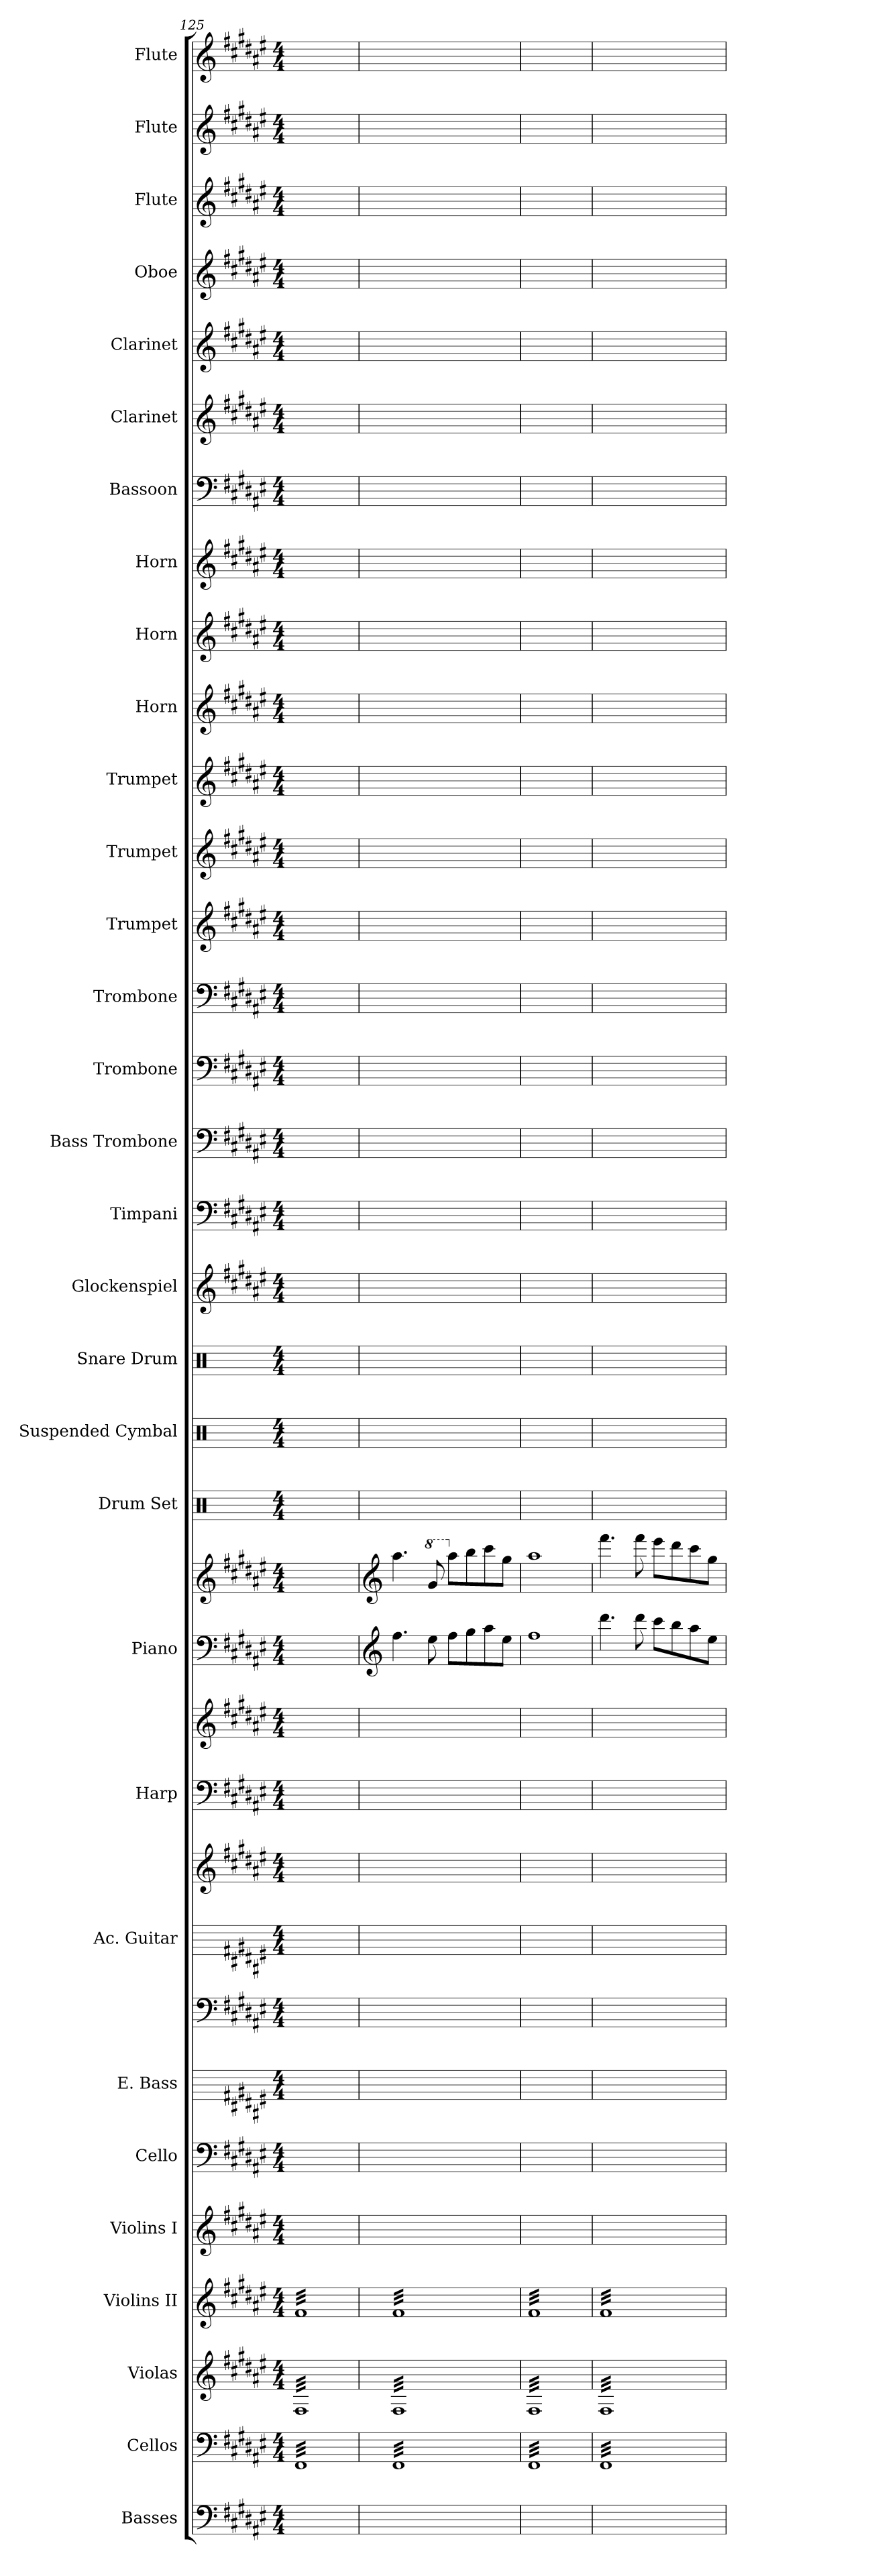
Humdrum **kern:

**kern	**kern	**kern	**kern	**kern	**kern	**kern	**kern	**kern	**kern	**kern	**kern	**kern	**kern	**kern	**kern	**kern	**kern	**kern	**kern	**kern	**kern	**kern	**kern	**kern	**kern	**kern	**kern	**kern	**kern	**kern	**kern	**kern	**kern	**kern
*part31	*part30	*part29	*part28	*part27	*part26	*part25	*part25	*part24	*part24	*part23	*part23	*part22	*part22	*part21	*part20	*part19	*part18	*part17	*part16	*part15	*part14	*part13	*part12	*part11	*part10	*part9	*part8	*part7	*part6	*part5	*part4	*part3	*part2	*part1
*staff35	*staff34	*staff33	*staff32	*staff31	*staff30	*staff29	*staff28	*staff27	*staff26	*staff25	*staff24	*staff23	*staff22	*staff21	*staff20	*staff19	*staff18	*staff17	*staff16	*staff15	*staff14	*staff13	*staff12	*staff11	*staff10	*staff9	*staff8	*staff7	*staff6	*staff5	*staff4	*staff3	*staff2	*staff1
*I"Basses	*I"Cellos	*I"Violas	*I"Violins II	*I"Violins I	*I"Cello	*I"E. Bass	*	*I"Ac. Guitar	*	*I"Harp	*	*I"Piano	*	*I"Drum Set	*I"Suspended Cymbal	*I"Snare Drum	*I"Glockenspiel	*I"Timpani	*I"Bass Trombone	*I"Trombone	*I"Trombone	*I"Trumpet	*I"Trumpet	*I"Trumpet	*I"Horn	*I"Horn	*I"Horn	*I"Bassoon	*I"Clarinet	*I"Clarinet	*I"Oboe	*I"Flute	*I"Flute	*I"Flute
*	*	*	*	*	*	*	*	*	*	*	*	*	*	*	*I'Cym	*I'Sn Dr	*	*	*	*	*	*	*	*	*	*	*	*	*	*	*	*	*	*
*clefF4	*clefF4	*clefG2	*clefG2	*clefG2	*clefF4	*	*clefF4	*	*clefG2	*clefF4	*clefG2	*clefF4	*clefG2	*clefX	*clefX	*clefX	*clefG2	*clefF4	*clefF4	*clefF4	*clefF4	*clefG2	*clefG2	*clefG2	*clefG2	*clefG2	*clefG2	*clefF4	*clefG2	*clefG2	*clefG2	*clefG2	*clefG2	*clefG2
*ITrd7c12	*	*	*	*	*	*ITrd7c12	*ITrd7c12	*ITrd7c12	*ITrd7c12	*	*	*	*	*	*	*	*ITrd-14c-24	*	*	*	*	*	*	*	*	*	*	*	*	*	*	*ITrd-7c-12	*	*
*k[f#c#g#d#a#e#]	*k[f#c#g#d#a#e#]	*k[f#c#g#d#a#e#]	*k[f#c#g#d#a#e#]	*k[f#c#g#d#a#e#]	*k[f#c#g#d#a#e#]	*k[f#c#g#d#a#e#]	*k[f#c#g#d#a#e#]	*k[f#c#g#d#a#e#]	*k[f#c#g#d#a#e#]	*k[f#c#g#d#a#e#]	*k[f#c#g#d#a#e#]	*k[f#c#g#d#a#e#]	*k[f#c#g#d#a#e#]	*	*	*	*k[f#c#g#d#a#e#]	*k[f#c#g#d#a#e#]	*k[f#c#g#d#a#e#]	*k[f#c#g#d#a#e#]	*k[f#c#g#d#a#e#]	*k[f#c#g#d#a#e#]	*k[f#c#g#d#a#e#]	*k[f#c#g#d#a#e#]	*k[f#c#g#d#a#e#]	*k[f#c#g#d#a#e#]	*k[f#c#g#d#a#e#]	*k[f#c#g#d#a#e#]	*k[f#c#g#d#a#e#]	*k[f#c#g#d#a#e#]	*k[f#c#g#d#a#e#]	*k[f#c#g#d#a#e#]	*k[f#c#g#d#a#e#]	*k[f#c#g#d#a#e#]
*F#:	*F#:	*F#:	*F#:	*F#:	*F#:	*F#:	*F#:	*F#:	*F#:	*F#:	*F#:	*F#:	*F#:	*	*	*	*F#:	*F#:	*F#:	*F#:	*F#:	*F#:	*F#:	*F#:	*F#:	*F#:	*F#:	*F#:	*F#:	*F#:	*F#:	*F#:	*F#:	*F#:
*M4/4	*M4/4	*M4/4	*M4/4	*M4/4	*M4/4	*M4/4	*M4/4	*M4/4	*M4/4	*M4/4	*M4/4	*M4/4	*M4/4	*M4/4	*M4/4	*M4/4	*M4/4	*M4/4	*M4/4	*M4/4	*M4/4	*M4/4	*M4/4	*M4/4	*M4/4	*M4/4	*M4/4	*M4/4	*M4/4	*M4/4	*M4/4	*M4/4	*M4/4	*M4/4
=125	=125	=125	=125	=125	=125	=125	=125	=125	=125	=125	=125	=125	=125	=125	=125	=125	=125	=125	=125	=125	=125	=125	=125	=125	=125	=125	=125	=125	=125	=125	=125	=125	=125	=125
*	*tremolo	*	*	*	*	*	*	*	*	*	*	*	*	*	*	*	*	*	*	*	*	*	*	*	*	*	*	*	*	*	*	*	*	*
*	*	*tremolo	*	*	*	*	*	*	*	*	*	*	*	*	*	*	*	*	*	*	*	*	*	*	*	*	*	*	*	*	*	*	*	*
*	*	*	*tremolo	*	*	*	*	*	*	*	*	*	*	*	*	*	*	*	*	*	*	*	*	*	*	*	*	*	*	*	*	*	*	*
1ryy	32FF#LLL	32F#LLL	32f#LLL	1ryy	1ryy	1ryy	1ryy	1ryy	1ryy	1ryy	1ryy	1ryy	1ryy	1ryy	1ryy	1ryy	1ryy	1ryy	1ryy	1ryy	1ryy	1ryy	1ryy	1ryy	1ryy	1ryy	1ryy	1ryy	1ryy	1ryy	1ryy	1ryy	1ryy	1ryy
.	32FF#	32F#	32f#	.	.	.	.	.	.	.	.	.	.	.	.	.	.	.	.	.	.	.	.	.	.	.	.	.	.	.	.	.	.	.
.	32FF#	32F#	32f#	.	.	.	.	.	.	.	.	.	.	.	.	.	.	.	.	.	.	.	.	.	.	.	.	.	.	.	.	.	.	.
.	32FF#	32F#	32f#	.	.	.	.	.	.	.	.	.	.	.	.	.	.	.	.	.	.	.	.	.	.	.	.	.	.	.	.	.	.	.
.	32FF#	32F#	32f#	.	.	.	.	.	.	.	.	.	.	.	.	.	.	.	.	.	.	.	.	.	.	.	.	.	.	.	.	.	.	.
.	32FF#	32F#	32f#	.	.	.	.	.	.	.	.	.	.	.	.	.	.	.	.	.	.	.	.	.	.	.	.	.	.	.	.	.	.	.
.	32FF#	32F#	32f#	.	.	.	.	.	.	.	.	.	.	.	.	.	.	.	.	.	.	.	.	.	.	.	.	.	.	.	.	.	.	.
.	32FF#	32F#	32f#	.	.	.	.	.	.	.	.	.	.	.	.	.	.	.	.	.	.	.	.	.	.	.	.	.	.	.	.	.	.	.
.	32FF#	32F#	32f#	.	.	.	.	.	.	.	.	.	.	.	.	.	.	.	.	.	.	.	.	.	.	.	.	.	.	.	.	.	.	.
.	32FF#	32F#	32f#	.	.	.	.	.	.	.	.	.	.	.	.	.	.	.	.	.	.	.	.	.	.	.	.	.	.	.	.	.	.	.
.	32FF#	32F#	32f#	.	.	.	.	.	.	.	.	.	.	.	.	.	.	.	.	.	.	.	.	.	.	.	.	.	.	.	.	.	.	.
.	32FF#	32F#	32f#	.	.	.	.	.	.	.	.	.	.	.	.	.	.	.	.	.	.	.	.	.	.	.	.	.	.	.	.	.	.	.
.	32FF#	32F#	32f#	.	.	.	.	.	.	.	.	.	.	.	.	.	.	.	.	.	.	.	.	.	.	.	.	.	.	.	.	.	.	.
.	32FF#	32F#	32f#	.	.	.	.	.	.	.	.	.	.	.	.	.	.	.	.	.	.	.	.	.	.	.	.	.	.	.	.	.	.	.
.	32FF#	32F#	32f#	.	.	.	.	.	.	.	.	.	.	.	.	.	.	.	.	.	.	.	.	.	.	.	.	.	.	.	.	.	.	.
.	32FF#	32F#	32f#	.	.	.	.	.	.	.	.	.	.	.	.	.	.	.	.	.	.	.	.	.	.	.	.	.	.	.	.	.	.	.
.	32FF#	32F#	32f#	.	.	.	.	.	.	.	.	.	.	.	.	.	.	.	.	.	.	.	.	.	.	.	.	.	.	.	.	.	.	.
.	32FF#	32F#	32f#	.	.	.	.	.	.	.	.	.	.	.	.	.	.	.	.	.	.	.	.	.	.	.	.	.	.	.	.	.	.	.
.	32FF#	32F#	32f#	.	.	.	.	.	.	.	.	.	.	.	.	.	.	.	.	.	.	.	.	.	.	.	.	.	.	.	.	.	.	.
.	32FF#	32F#	32f#	.	.	.	.	.	.	.	.	.	.	.	.	.	.	.	.	.	.	.	.	.	.	.	.	.	.	.	.	.	.	.
.	32FF#	32F#	32f#	.	.	.	.	.	.	.	.	.	.	.	.	.	.	.	.	.	.	.	.	.	.	.	.	.	.	.	.	.	.	.
.	32FF#	32F#	32f#	.	.	.	.	.	.	.	.	.	.	.	.	.	.	.	.	.	.	.	.	.	.	.	.	.	.	.	.	.	.	.
.	32FF#	32F#	32f#	.	.	.	.	.	.	.	.	.	.	.	.	.	.	.	.	.	.	.	.	.	.	.	.	.	.	.	.	.	.	.
.	32FF#	32F#	32f#	.	.	.	.	.	.	.	.	.	.	.	.	.	.	.	.	.	.	.	.	.	.	.	.	.	.	.	.	.	.	.
.	32FF#	32F#	32f#	.	.	.	.	.	.	.	.	.	.	.	.	.	.	.	.	.	.	.	.	.	.	.	.	.	.	.	.	.	.	.
.	32FF#	32F#	32f#	.	.	.	.	.	.	.	.	.	.	.	.	.	.	.	.	.	.	.	.	.	.	.	.	.	.	.	.	.	.	.
.	32FF#	32F#	32f#	.	.	.	.	.	.	.	.	.	.	.	.	.	.	.	.	.	.	.	.	.	.	.	.	.	.	.	.	.	.	.
.	32FF#	32F#	32f#	.	.	.	.	.	.	.	.	.	.	.	.	.	.	.	.	.	.	.	.	.	.	.	.	.	.	.	.	.	.	.
.	32FF#	32F#	32f#	.	.	.	.	.	.	.	.	.	.	.	.	.	.	.	.	.	.	.	.	.	.	.	.	.	.	.	.	.	.	.
.	32FF#	32F#	32f#	.	.	.	.	.	.	.	.	.	.	.	.	.	.	.	.	.	.	.	.	.	.	.	.	.	.	.	.	.	.	.
.	32FF#	32F#	32f#	.	.	.	.	.	.	.	.	.	.	.	.	.	.	.	.	.	.	.	.	.	.	.	.	.	.	.	.	.	.	.
.	32FF#JJJ	32F#JJJ	32f#JJJ	.	.	.	.	.	.	.	.	.	.	.	.	.	.	.	.	.	.	.	.	.	.	.	.	.	.	.	.	.	.	.
=126	=126	=126	=126	=126	=126	=126	=126	=126	=126	=126	=126	=126	=126	=126	=126	=126	=126	=126	=126	=126	=126	=126	=126	=126	=126	=126	=126	=126	=126	=126	=126	=126	=126	=126
*	*	*	*	*	*	*	*	*	*	*	*	*clefG2	*clefG2	*	*	*	*	*	*	*	*	*	*	*	*	*	*	*	*	*	*	*	*	*
1ryy	32FF#LLL	32F#LLL	32f#LLL	1ryy	1ryy	1ryy	1ryy	1ryy	1ryy	1ryy	1ryy	4.ff#	4.aa#	1ryy	1ryy	1ryy	1ryy	1ryy	1ryy	1ryy	1ryy	1ryy	1ryy	1ryy	1ryy	1ryy	1ryy	1ryy	1ryy	1ryy	1ryy	1ryy	1ryy	1ryy
.	32FF#	32F#	32f#	.	.	.	.	.	.	.	.	.	.	.	.	.	.	.	.	.	.	.	.	.	.	.	.	.	.	.	.	.	.	.
.	32FF#	32F#	32f#	.	.	.	.	.	.	.	.	.	.	.	.	.	.	.	.	.	.	.	.	.	.	.	.	.	.	.	.	.	.	.
.	32FF#	32F#	32f#	.	.	.	.	.	.	.	.	.	.	.	.	.	.	.	.	.	.	.	.	.	.	.	.	.	.	.	.	.	.	.
.	32FF#	32F#	32f#	.	.	.	.	.	.	.	.	.	.	.	.	.	.	.	.	.	.	.	.	.	.	.	.	.	.	.	.	.	.	.
.	32FF#	32F#	32f#	.	.	.	.	.	.	.	.	.	.	.	.	.	.	.	.	.	.	.	.	.	.	.	.	.	.	.	.	.	.	.
.	32FF#	32F#	32f#	.	.	.	.	.	.	.	.	.	.	.	.	.	.	.	.	.	.	.	.	.	.	.	.	.	.	.	.	.	.	.
.	32FF#	32F#	32f#	.	.	.	.	.	.	.	.	.	.	.	.	.	.	.	.	.	.	.	.	.	.	.	.	.	.	.	.	.	.	.
.	32FF#	32F#	32f#	.	.	.	.	.	.	.	.	.	.	.	.	.	.	.	.	.	.	.	.	.	.	.	.	.	.	.	.	.	.	.
.	32FF#	32F#	32f#	.	.	.	.	.	.	.	.	.	.	.	.	.	.	.	.	.	.	.	.	.	.	.	.	.	.	.	.	.	.	.
.	32FF#	32F#	32f#	.	.	.	.	.	.	.	.	.	.	.	.	.	.	.	.	.	.	.	.	.	.	.	.	.	.	.	.	.	.	.
.	32FF#	32F#	32f#	.	.	.	.	.	.	.	.	.	.	.	.	.	.	.	.	.	.	.	.	.	.	.	.	.	.	.	.	.	.	.
*	*	*	*	*	*	*	*	*	*	*	*	*	*8va	*	*	*	*	*	*	*	*	*	*	*	*	*	*	*	*	*	*	*	*	*
.	32FF#	32F#	32f#	.	.	.	.	.	.	.	.	8ee#	8gg#	.	.	.	.	.	.	.	.	.	.	.	.	.	.	.	.	.	.	.	.	.
.	32FF#	32F#	32f#	.	.	.	.	.	.	.	.	.	.	.	.	.	.	.	.	.	.	.	.	.	.	.	.	.	.	.	.	.	.	.
.	32FF#	32F#	32f#	.	.	.	.	.	.	.	.	.	.	.	.	.	.	.	.	.	.	.	.	.	.	.	.	.	.	.	.	.	.	.
.	32FF#	32F#	32f#	.	.	.	.	.	.	.	.	.	.	.	.	.	.	.	.	.	.	.	.	.	.	.	.	.	.	.	.	.	.	.
*	*	*	*	*	*	*	*	*	*	*	*	*	*X8va	*	*	*	*	*	*	*	*	*	*	*	*	*	*	*	*	*	*	*	*	*
.	32FF#	32F#	32f#	.	.	.	.	.	.	.	.	8ff#L	8aa#L	.	.	.	.	.	.	.	.	.	.	.	.	.	.	.	.	.	.	.	.	.
.	32FF#	32F#	32f#	.	.	.	.	.	.	.	.	.	.	.	.	.	.	.	.	.	.	.	.	.	.	.	.	.	.	.	.	.	.	.
.	32FF#	32F#	32f#	.	.	.	.	.	.	.	.	.	.	.	.	.	.	.	.	.	.	.	.	.	.	.	.	.	.	.	.	.	.	.
.	32FF#	32F#	32f#	.	.	.	.	.	.	.	.	.	.	.	.	.	.	.	.	.	.	.	.	.	.	.	.	.	.	.	.	.	.	.
.	32FF#	32F#	32f#	.	.	.	.	.	.	.	.	8gg#	8bb	.	.	.	.	.	.	.	.	.	.	.	.	.	.	.	.	.	.	.	.	.
.	32FF#	32F#	32f#	.	.	.	.	.	.	.	.	.	.	.	.	.	.	.	.	.	.	.	.	.	.	.	.	.	.	.	.	.	.	.
.	32FF#	32F#	32f#	.	.	.	.	.	.	.	.	.	.	.	.	.	.	.	.	.	.	.	.	.	.	.	.	.	.	.	.	.	.	.
.	32FF#	32F#	32f#	.	.	.	.	.	.	.	.	.	.	.	.	.	.	.	.	.	.	.	.	.	.	.	.	.	.	.	.	.	.	.
.	32FF#	32F#	32f#	.	.	.	.	.	.	.	.	8aa#	8ccc#	.	.	.	.	.	.	.	.	.	.	.	.	.	.	.	.	.	.	.	.	.
.	32FF#	32F#	32f#	.	.	.	.	.	.	.	.	.	.	.	.	.	.	.	.	.	.	.	.	.	.	.	.	.	.	.	.	.	.	.
.	32FF#	32F#	32f#	.	.	.	.	.	.	.	.	.	.	.	.	.	.	.	.	.	.	.	.	.	.	.	.	.	.	.	.	.	.	.
.	32FF#	32F#	32f#	.	.	.	.	.	.	.	.	.	.	.	.	.	.	.	.	.	.	.	.	.	.	.	.	.	.	.	.	.	.	.
.	32FF#	32F#	32f#	.	.	.	.	.	.	.	.	8ee#J	8gg#J	.	.	.	.	.	.	.	.	.	.	.	.	.	.	.	.	.	.	.	.	.
.	32FF#	32F#	32f#	.	.	.	.	.	.	.	.	.	.	.	.	.	.	.	.	.	.	.	.	.	.	.	.	.	.	.	.	.	.	.
.	32FF#	32F#	32f#	.	.	.	.	.	.	.	.	.	.	.	.	.	.	.	.	.	.	.	.	.	.	.	.	.	.	.	.	.	.	.
.	32FF#JJJ	32F#JJJ	32f#JJJ	.	.	.	.	.	.	.	.	.	.	.	.	.	.	.	.	.	.	.	.	.	.	.	.	.	.	.	.	.	.	.
=127	=127	=127	=127	=127	=127	=127	=127	=127	=127	=127	=127	=127	=127	=127	=127	=127	=127	=127	=127	=127	=127	=127	=127	=127	=127	=127	=127	=127	=127	=127	=127	=127	=127	=127
1ryy	32FF#LLL	32F#LLL	32f#LLL	1ryy	1ryy	1ryy	1ryy	1ryy	1ryy	1ryy	1ryy	1ff#	1aa#	1ryy	1ryy	1ryy	1ryy	1ryy	1ryy	1ryy	1ryy	1ryy	1ryy	1ryy	1ryy	1ryy	1ryy	1ryy	1ryy	1ryy	1ryy	1ryy	1ryy	1ryy
.	32FF#	32F#	32f#	.	.	.	.	.	.	.	.	.	.	.	.	.	.	.	.	.	.	.	.	.	.	.	.	.	.	.	.	.	.	.
.	32FF#	32F#	32f#	.	.	.	.	.	.	.	.	.	.	.	.	.	.	.	.	.	.	.	.	.	.	.	.	.	.	.	.	.	.	.
.	32FF#	32F#	32f#	.	.	.	.	.	.	.	.	.	.	.	.	.	.	.	.	.	.	.	.	.	.	.	.	.	.	.	.	.	.	.
.	32FF#	32F#	32f#	.	.	.	.	.	.	.	.	.	.	.	.	.	.	.	.	.	.	.	.	.	.	.	.	.	.	.	.	.	.	.
.	32FF#	32F#	32f#	.	.	.	.	.	.	.	.	.	.	.	.	.	.	.	.	.	.	.	.	.	.	.	.	.	.	.	.	.	.	.
.	32FF#	32F#	32f#	.	.	.	.	.	.	.	.	.	.	.	.	.	.	.	.	.	.	.	.	.	.	.	.	.	.	.	.	.	.	.
.	32FF#	32F#	32f#	.	.	.	.	.	.	.	.	.	.	.	.	.	.	.	.	.	.	.	.	.	.	.	.	.	.	.	.	.	.	.
.	32FF#	32F#	32f#	.	.	.	.	.	.	.	.	.	.	.	.	.	.	.	.	.	.	.	.	.	.	.	.	.	.	.	.	.	.	.
.	32FF#	32F#	32f#	.	.	.	.	.	.	.	.	.	.	.	.	.	.	.	.	.	.	.	.	.	.	.	.	.	.	.	.	.	.	.
.	32FF#	32F#	32f#	.	.	.	.	.	.	.	.	.	.	.	.	.	.	.	.	.	.	.	.	.	.	.	.	.	.	.	.	.	.	.
.	32FF#	32F#	32f#	.	.	.	.	.	.	.	.	.	.	.	.	.	.	.	.	.	.	.	.	.	.	.	.	.	.	.	.	.	.	.
.	32FF#	32F#	32f#	.	.	.	.	.	.	.	.	.	.	.	.	.	.	.	.	.	.	.	.	.	.	.	.	.	.	.	.	.	.	.
.	32FF#	32F#	32f#	.	.	.	.	.	.	.	.	.	.	.	.	.	.	.	.	.	.	.	.	.	.	.	.	.	.	.	.	.	.	.
.	32FF#	32F#	32f#	.	.	.	.	.	.	.	.	.	.	.	.	.	.	.	.	.	.	.	.	.	.	.	.	.	.	.	.	.	.	.
.	32FF#	32F#	32f#	.	.	.	.	.	.	.	.	.	.	.	.	.	.	.	.	.	.	.	.	.	.	.	.	.	.	.	.	.	.	.
.	32FF#	32F#	32f#	.	.	.	.	.	.	.	.	.	.	.	.	.	.	.	.	.	.	.	.	.	.	.	.	.	.	.	.	.	.	.
.	32FF#	32F#	32f#	.	.	.	.	.	.	.	.	.	.	.	.	.	.	.	.	.	.	.	.	.	.	.	.	.	.	.	.	.	.	.
.	32FF#	32F#	32f#	.	.	.	.	.	.	.	.	.	.	.	.	.	.	.	.	.	.	.	.	.	.	.	.	.	.	.	.	.	.	.
.	32FF#	32F#	32f#	.	.	.	.	.	.	.	.	.	.	.	.	.	.	.	.	.	.	.	.	.	.	.	.	.	.	.	.	.	.	.
.	32FF#	32F#	32f#	.	.	.	.	.	.	.	.	.	.	.	.	.	.	.	.	.	.	.	.	.	.	.	.	.	.	.	.	.	.	.
.	32FF#	32F#	32f#	.	.	.	.	.	.	.	.	.	.	.	.	.	.	.	.	.	.	.	.	.	.	.	.	.	.	.	.	.	.	.
.	32FF#	32F#	32f#	.	.	.	.	.	.	.	.	.	.	.	.	.	.	.	.	.	.	.	.	.	.	.	.	.	.	.	.	.	.	.
.	32FF#	32F#	32f#	.	.	.	.	.	.	.	.	.	.	.	.	.	.	.	.	.	.	.	.	.	.	.	.	.	.	.	.	.	.	.
.	32FF#	32F#	32f#	.	.	.	.	.	.	.	.	.	.	.	.	.	.	.	.	.	.	.	.	.	.	.	.	.	.	.	.	.	.	.
.	32FF#	32F#	32f#	.	.	.	.	.	.	.	.	.	.	.	.	.	.	.	.	.	.	.	.	.	.	.	.	.	.	.	.	.	.	.
.	32FF#	32F#	32f#	.	.	.	.	.	.	.	.	.	.	.	.	.	.	.	.	.	.	.	.	.	.	.	.	.	.	.	.	.	.	.
.	32FF#	32F#	32f#	.	.	.	.	.	.	.	.	.	.	.	.	.	.	.	.	.	.	.	.	.	.	.	.	.	.	.	.	.	.	.
.	32FF#	32F#	32f#	.	.	.	.	.	.	.	.	.	.	.	.	.	.	.	.	.	.	.	.	.	.	.	.	.	.	.	.	.	.	.
.	32FF#	32F#	32f#	.	.	.	.	.	.	.	.	.	.	.	.	.	.	.	.	.	.	.	.	.	.	.	.	.	.	.	.	.	.	.
.	32FF#	32F#	32f#	.	.	.	.	.	.	.	.	.	.	.	.	.	.	.	.	.	.	.	.	.	.	.	.	.	.	.	.	.	.	.
.	32FF#JJJ	32F#JJJ	32f#JJJ	.	.	.	.	.	.	.	.	.	.	.	.	.	.	.	.	.	.	.	.	.	.	.	.	.	.	.	.	.	.	.
=128	=128	=128	=128	=128	=128	=128	=128	=128	=128	=128	=128	=128	=128	=128	=128	=128	=128	=128	=128	=128	=128	=128	=128	=128	=128	=128	=128	=128	=128	=128	=128	=128	=128	=128
1ryy	32FF#LLL	32F#LLL	32f#LLL	1ryy	1ryy	1ryy	1ryy	1ryy	1ryy	1ryy	1ryy	4.ddd#	4.fff#	1ryy	1ryy	1ryy	1ryy	1ryy	1ryy	1ryy	1ryy	1ryy	1ryy	1ryy	1ryy	1ryy	1ryy	1ryy	1ryy	1ryy	1ryy	1ryy	1ryy	1ryy
.	32FF#	32F#	32f#	.	.	.	.	.	.	.	.	.	.	.	.	.	.	.	.	.	.	.	.	.	.	.	.	.	.	.	.	.	.	.
.	32FF#	32F#	32f#	.	.	.	.	.	.	.	.	.	.	.	.	.	.	.	.	.	.	.	.	.	.	.	.	.	.	.	.	.	.	.
.	32FF#	32F#	32f#	.	.	.	.	.	.	.	.	.	.	.	.	.	.	.	.	.	.	.	.	.	.	.	.	.	.	.	.	.	.	.
.	32FF#	32F#	32f#	.	.	.	.	.	.	.	.	.	.	.	.	.	.	.	.	.	.	.	.	.	.	.	.	.	.	.	.	.	.	.
.	32FF#	32F#	32f#	.	.	.	.	.	.	.	.	.	.	.	.	.	.	.	.	.	.	.	.	.	.	.	.	.	.	.	.	.	.	.
.	32FF#	32F#	32f#	.	.	.	.	.	.	.	.	.	.	.	.	.	.	.	.	.	.	.	.	.	.	.	.	.	.	.	.	.	.	.
.	32FF#	32F#	32f#	.	.	.	.	.	.	.	.	.	.	.	.	.	.	.	.	.	.	.	.	.	.	.	.	.	.	.	.	.	.	.
.	32FF#	32F#	32f#	.	.	.	.	.	.	.	.	.	.	.	.	.	.	.	.	.	.	.	.	.	.	.	.	.	.	.	.	.	.	.
.	32FF#	32F#	32f#	.	.	.	.	.	.	.	.	.	.	.	.	.	.	.	.	.	.	.	.	.	.	.	.	.	.	.	.	.	.	.
.	32FF#	32F#	32f#	.	.	.	.	.	.	.	.	.	.	.	.	.	.	.	.	.	.	.	.	.	.	.	.	.	.	.	.	.	.	.
.	32FF#	32F#	32f#	.	.	.	.	.	.	.	.	.	.	.	.	.	.	.	.	.	.	.	.	.	.	.	.	.	.	.	.	.	.	.
.	32FF#	32F#	32f#	.	.	.	.	.	.	.	.	8ddd#	8fff#	.	.	.	.	.	.	.	.	.	.	.	.	.	.	.	.	.	.	.	.	.
.	32FF#	32F#	32f#	.	.	.	.	.	.	.	.	.	.	.	.	.	.	.	.	.	.	.	.	.	.	.	.	.	.	.	.	.	.	.
.	32FF#	32F#	32f#	.	.	.	.	.	.	.	.	.	.	.	.	.	.	.	.	.	.	.	.	.	.	.	.	.	.	.	.	.	.	.
.	32FF#	32F#	32f#	.	.	.	.	.	.	.	.	.	.	.	.	.	.	.	.	.	.	.	.	.	.	.	.	.	.	.	.	.	.	.
.	32FF#	32F#	32f#	.	.	.	.	.	.	.	.	8ccc#L	8eee#L	.	.	.	.	.	.	.	.	.	.	.	.	.	.	.	.	.	.	.	.	.
.	32FF#	32F#	32f#	.	.	.	.	.	.	.	.	.	.	.	.	.	.	.	.	.	.	.	.	.	.	.	.	.	.	.	.	.	.	.
.	32FF#	32F#	32f#	.	.	.	.	.	.	.	.	.	.	.	.	.	.	.	.	.	.	.	.	.	.	.	.	.	.	.	.	.	.	.
.	32FF#	32F#	32f#	.	.	.	.	.	.	.	.	.	.	.	.	.	.	.	.	.	.	.	.	.	.	.	.	.	.	.	.	.	.	.
.	32FF#	32F#	32f#	.	.	.	.	.	.	.	.	8bb	8ddd#	.	.	.	.	.	.	.	.	.	.	.	.	.	.	.	.	.	.	.	.	.
.	32FF#	32F#	32f#	.	.	.	.	.	.	.	.	.	.	.	.	.	.	.	.	.	.	.	.	.	.	.	.	.	.	.	.	.	.	.
.	32FF#	32F#	32f#	.	.	.	.	.	.	.	.	.	.	.	.	.	.	.	.	.	.	.	.	.	.	.	.	.	.	.	.	.	.	.
.	32FF#	32F#	32f#	.	.	.	.	.	.	.	.	.	.	.	.	.	.	.	.	.	.	.	.	.	.	.	.	.	.	.	.	.	.	.
.	32FF#	32F#	32f#	.	.	.	.	.	.	.	.	8aa#	8ccc#	.	.	.	.	.	.	.	.	.	.	.	.	.	.	.	.	.	.	.	.	.
.	32FF#	32F#	32f#	.	.	.	.	.	.	.	.	.	.	.	.	.	.	.	.	.	.	.	.	.	.	.	.	.	.	.	.	.	.	.
.	32FF#	32F#	32f#	.	.	.	.	.	.	.	.	.	.	.	.	.	.	.	.	.	.	.	.	.	.	.	.	.	.	.	.	.	.	.
.	32FF#	32F#	32f#	.	.	.	.	.	.	.	.	.	.	.	.	.	.	.	.	.	.	.	.	.	.	.	.	.	.	.	.	.	.	.
.	32FF#	32F#	32f#	.	.	.	.	.	.	.	.	8ee#J	8gg#J	.	.	.	.	.	.	.	.	.	.	.	.	.	.	.	.	.	.	.	.	.
.	32FF#	32F#	32f#	.	.	.	.	.	.	.	.	.	.	.	.	.	.	.	.	.	.	.	.	.	.	.	.	.	.	.	.	.	.	.
.	32FF#	32F#	32f#	.	.	.	.	.	.	.	.	.	.	.	.	.	.	.	.	.	.	.	.	.	.	.	.	.	.	.	.	.	.	.
.	32FF#JJJ	32F#JJJ	32f#JJJ	.	.	.	.	.	.	.	.	.	.	.	.	.	.	.	.	.	.	.	.	.	.	.	.	.	.	.	.	.	.	.
*	*	*	*Xtremolo	*	*	*	*	*	*	*	*	*	*	*	*	*	*	*	*	*	*	*	*	*	*	*	*	*	*	*	*	*	*	*
*	*	*Xtremolo	*	*	*	*	*	*	*	*	*	*	*	*	*	*	*	*	*	*	*	*	*	*	*	*	*	*	*	*	*	*	*	*
*	*Xtremolo	*	*	*	*	*	*	*	*	*	*	*	*	*	*	*	*	*	*	*	*	*	*	*	*	*	*	*	*	*	*	*	*	*
=	=	=	=	=	=	=	=	=	=	=	=	=	=	=	=	=	=	=	=	=	=	=	=	=	=	=	=	=	=	=	=	=	=	=
*-	*-	*-	*-	*-	*-	*-	*-	*-	*-	*-	*-	*-	*-	*-	*-	*-	*-	*-	*-	*-	*-	*-	*-	*-	*-	*-	*-	*-	*-	*-	*-	*-	*-	*-
